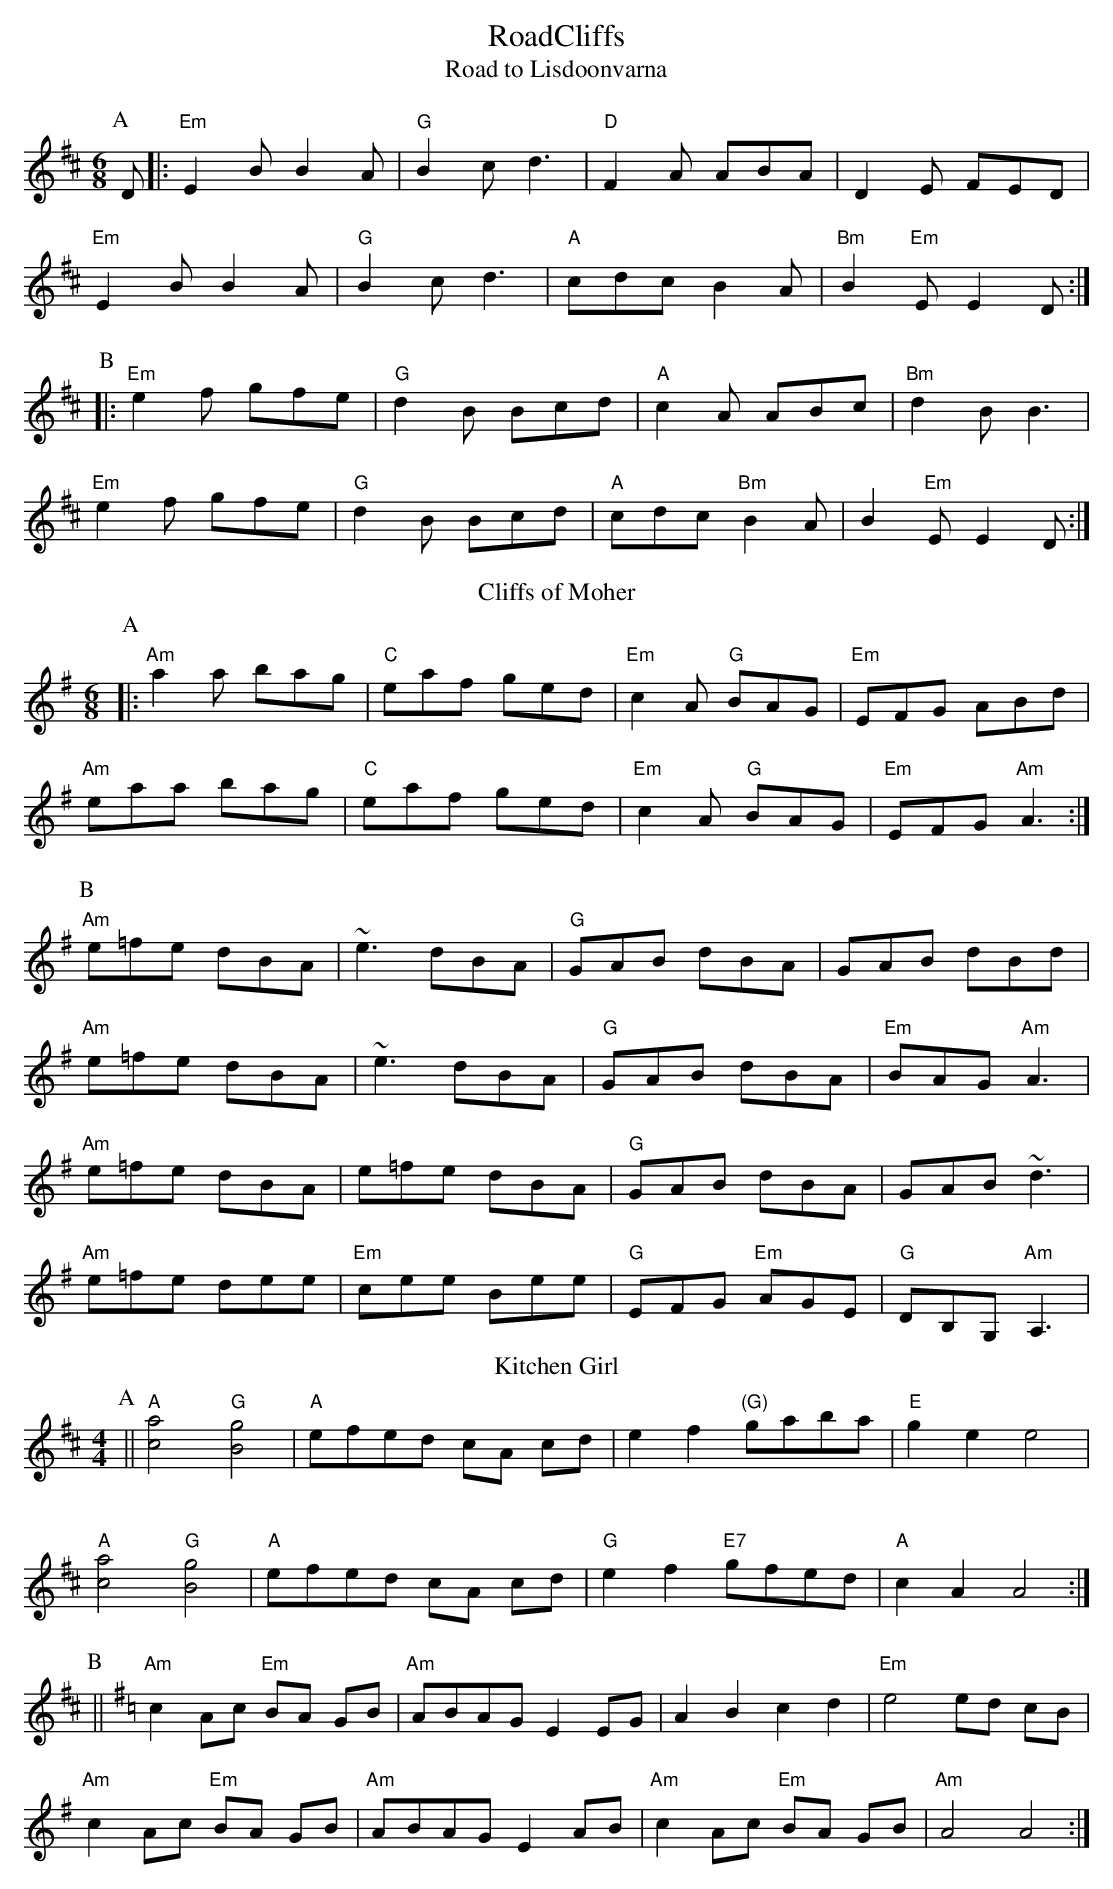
X:1
T:RoadCliffs
T:
T:Road to Lisdoonvarna
M:6/8
L:1/8
K:Edor
P:A
D|:"Em"E2 B B2 A |"G"B2 c d3|"D"F2 A ABA | D2 E FED|
"Em"E2 B B2 A |"G"B2 c d3|"A"cdc B2 A |"Bm"B2 "Em"E E2 D:|
P:B
|:"Em"e2 f gfe |"G"d2 B Bcd|"A"c2 A ABc |"Bm"d2 B B3|
"Em"e2 f gfe | "G"d2 B Bcd|"A"cdc "Bm" B2 A |B2 "Em" E E2 D :|
T:Cliffs of Moher
M:6/8
K:Ador
P:A
|:"Am" a2 a bag | "C" eaf ged | "Em" c2A "G" BAG | "Em" EFG ABd |
  "Am" eaa bag | "C" eaf ged | "Em" c2A "G" BAG| "Em" EFG "Am" A3:|
P:B
"Am" e=fe dBA |  ~e3 dBA | "G" GAB dBA | GAB dBd |
"Am" e=fe dBA |  ~e3 dBA | "G" GAB dBA | "Em" BAG "Am" A3 |
"Am" e=fe dBA | e=fe dBA | "G" GAB dBA | GAB ~d3 |
"Am" e=fe dee | "Em" cee Bee | "G" EFG "Em" AGE | "G" DB,G, "Am" A,3 |
T:Kitchen Girl
M:4/4
L:1/8
K:Amix
P:A
|| "A" [c4a4] "G" [B4g4]|"A" efed cA cd |e2f2 "(G)"gaba |"E" g2e2e4 |
"A" [c4a4] "G" [B4g4]|"A" efed cA cd |"G" e2 f2 "E7"gfed |"A" c2A2A4 :|]
P:B
K:Ador
|| "Am"c2 Ac "Em"BA GB |"Am"ABAG E2 EG |A2 B2 c2 d2 |"Em"e4 ed cB |
"Am"c2 Ac "Em"BA GB |"Am"ABAGE2AB |"Am"c2 Ac "Em"BA GB |"Am"A4A4 :|]
